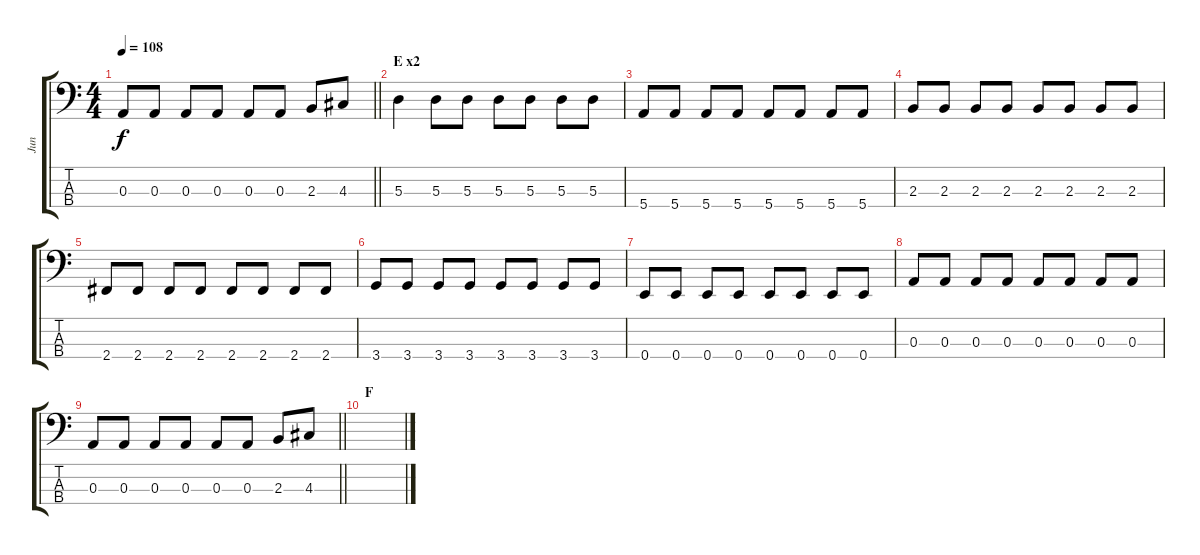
\track ("Jun" "Jun") {instrument electricbasspick}
\staff {score tabs}
\tuning (G2 D2 A1 E1) {hide}
\ts (4 4)
\tempo 108
\clef f4
\barLineRight lightlight
\ks c
0.3.8{dy f} 0.3.8 0.3.8 0.3.8 0.3.8 0.3.8 2.3.8 4.3.8 |
\section ("" "E x2")
5.3.4 5.3.8 5.3.8 5.3.8 5.3.8 5.3.8 5.3.8 |
5.4.8 5.4.8 5.4.8 5.4.8 5.4.8 5.4.8 5.4.8 5.4.8 |
2.3.8 2.3.8 2.3.8 2.3.8 2.3.8 2.3.8 2.3.8 2.3.8 |
2.4.8 2.4.8 2.4.8 2.4.8 2.4.8 2.4.8 2.4.8 2.4.8 |
3.4.8 3.4.8 3.4.8 3.4.8 3.4.8 3.4.8 3.4.8 3.4.8 |
0.4.8 0.4.8 0.4.8 0.4.8 0.4.8 0.4.8 0.4.8 0.4.8 |
0.3.8 0.3.8 0.3.8 0.3.8 0.3.8 0.3.8 0.3.8 0.3.8 |
\barLineRight lightlight
0.3.8 0.3.8 0.3.8 0.3.8 0.3.8 0.3.8 2.3.8 4.3.8 |
\section ("" "F")
